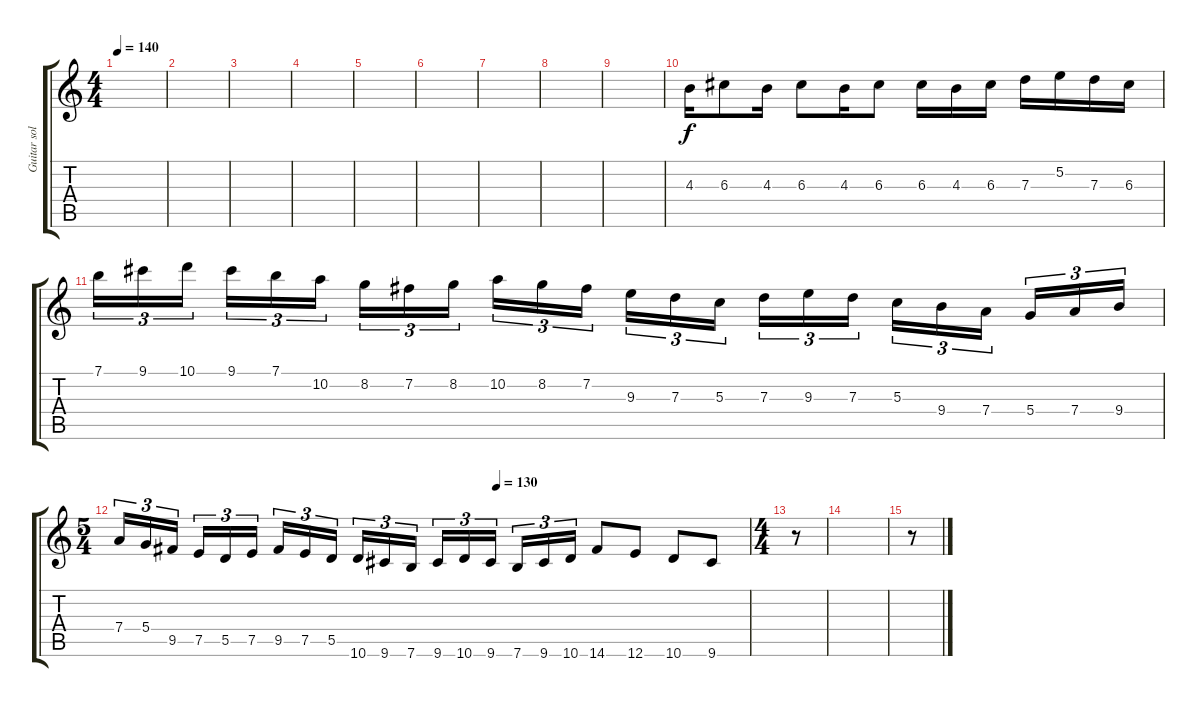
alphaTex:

\track ("Guitar solo" "Guitar sol") {instrument distortionguitar}
\staff {score tabs}
\tuning (E4 B3 G3 D3 A2 E2) {hide}
\ts (4 4)
\tempo 140
\clef g2
\ks c
|
|
|
|
|
|
|
|
|
4.3.16 6.3.8 4.3.16 6.3.8 4.3.16 6.3.8 6.3.16 4.3.16 6.3.16 7.3.16 5.2.16 7.3.16 6.3.16 |
7.1.16{tu (3 2)} 9.1.16{tu (3 2)} 10.1.16{tu (3 2)} 9.1.16{tu (3 2)} 7.1.16{tu (3 2)} 10.2.16{tu (3 2)} 8.2.16{tu (3 2)} 7.2.16{tu (3 2)} 8.2.16{tu (3 2)} 10.2.16{tu (3 2)} 8.2.16{tu (3 2)} 7.2.16{tu (3 2)} 9.3.16{tu (3 2)} 7.3.16{tu (3 2)} 5.3.16{tu (3 2)} 7.3.16{tu (3 2)} 9.3.16{tu (3 2)} 7.3.16{tu (3 2)} 5.3.16{tu (3 2)} 9.4.16{tu (3 2)} 7.4.16{tu (3 2)} 5.4.16{tu (3 2)} 7.4.16{tu (3 2)} 9.4.16{tu (3 2)} |
\ts (5 4)
\tempo (130 0.6)
7.4.16{tu (3 2)} 5.4.16{tu (3 2)} 9.5.16{tu (3 2)} 7.5.16{tu (3 2)} 5.5.16{tu (3 2)} 7.5.16{tu (3 2)} 9.5.16{tu (3 2)} 7.5.16{tu (3 2)} 5.5.16{tu (3 2)} 10.6.16{tu (3 2)} 9.6.16{tu (3 2)} 7.6.16{tu (3 2)} 9.6.16{tu (3 2)} 10.6.16{tu (3 2)} 9.6.16{tu (3 2)} 7.6.16{tu (3 2)} 9.6.16{tu (3 2)} 10.6.16{tu (3 2)} 14.6.8 12.6.8 10.6.8 9.6.8 |
\ts (4 4)
r.8 |
|
r.8
